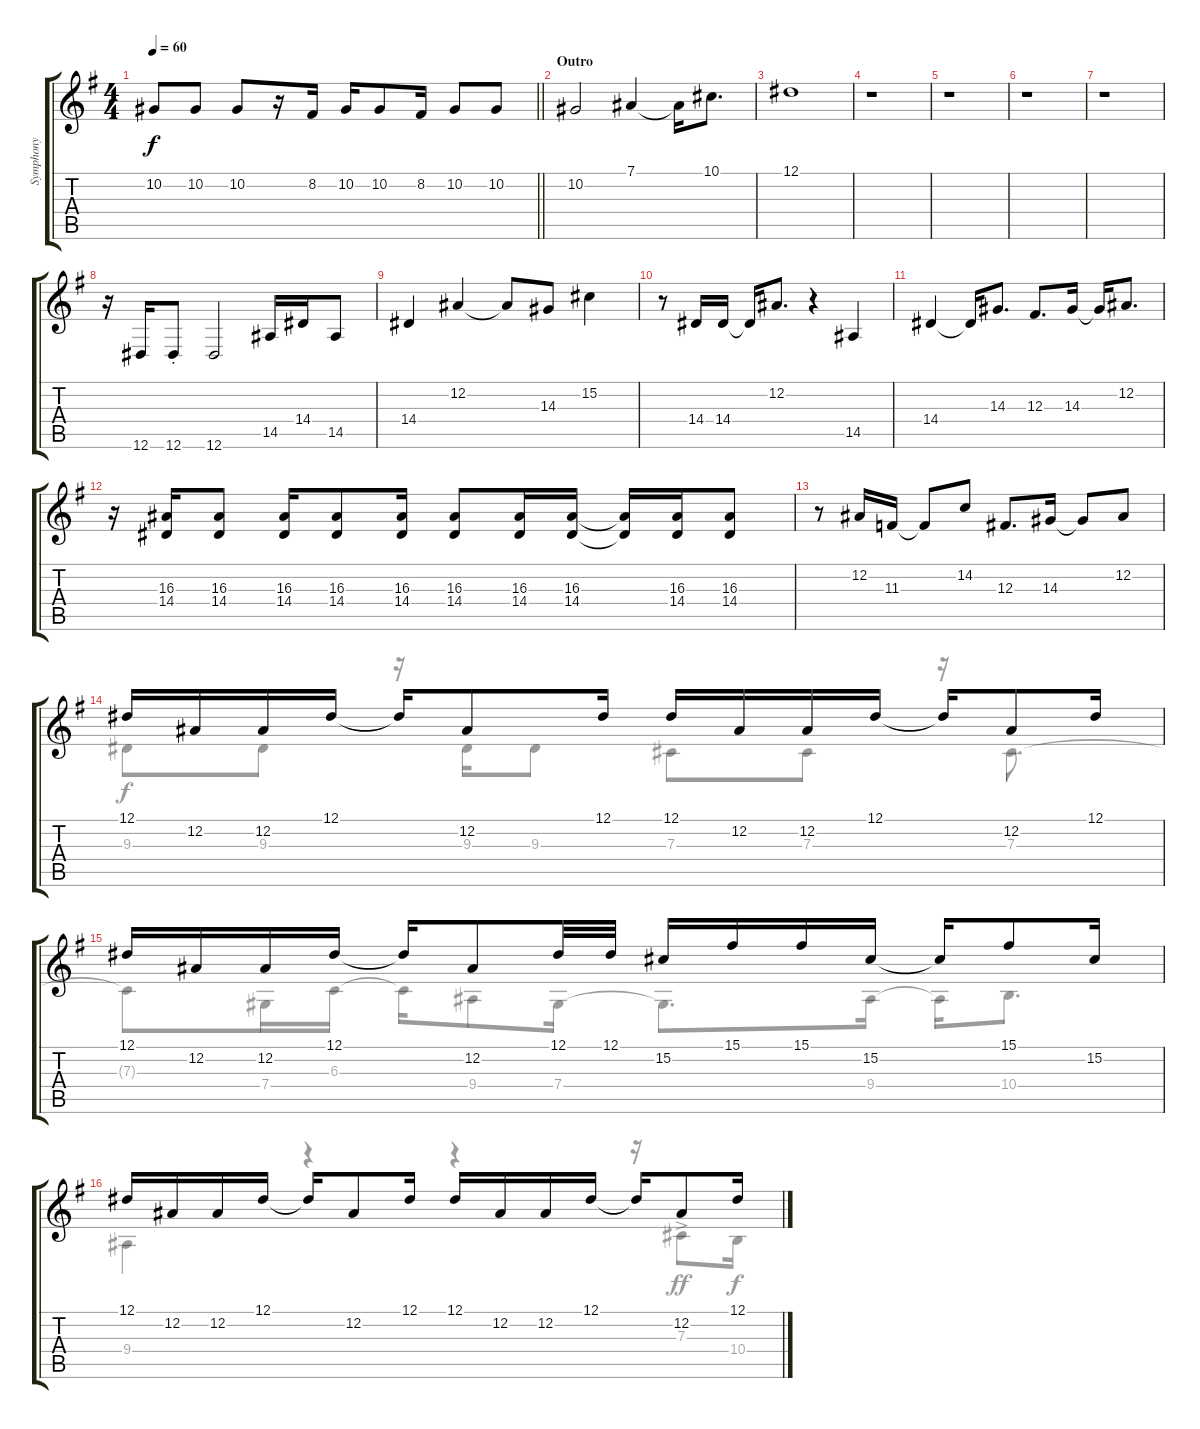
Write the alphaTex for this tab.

\track ("Symphony" "Symphony") {instrument stringensemble1}
\staff {score tabs}
\tuning (Eb4 Bb3 Gb3 Db3 Ab2 Eb2) {hide}
\voice
\ts (4 4)
\tempo 60
\clef g2
\barLineRight lightlight
\ks g
10.2.8{dy f} 10.2.8 10.2.8 r.16 8.2.16 10.2.16 10.2.8 8.2.16 10.2.8 10.2.8 |
\section ("" "Outro")
10.2.2 7.1.4 7.1{t}.16 10.1.8{d} |
12.1.1 |
r.1 |
r.1 |
r.1 |
r.1 |
r.16 12.6.16 12.6{st}.8 12.6.2 14.5.16 14.4.16 14.5.8 |
14.4.4 12.2.4 12.2{t}.8 14.3.8 15.2.4 |
r.8 14.4.16 14.4.16 14.4{t}.16 12.2.8{d} r.4 14.5.4 |
14.4.4 14.4{t}.16 14.3.8{d} 12.3.8{d} 14.3.16 14.3{t}.16 12.2.8{d} |
r.16 (16.3 14.4).16 (16.3 14.4).8 (16.3 14.4).16 (16.3 14.4).8 (16.3 14.4).16 (16.3 14.4).8 (16.3 14.4).16 (16.3 14.4).16 (16.3{t} 14.4{t}).16 (16.3 14.4).16 (16.3 14.4).8 |
r.8 12.2.16 11.3.16 11.3{t}.8 14.2.8 12.3.8{d} 14.3.16 14.3{t}.8 12.2.8 |
12.1.16 12.2.16 12.2.16 12.1.16 12.1{t}.16 12.2.8 12.1.16 12.1.16 12.2.16 12.2.16 12.1.16 12.1{t}.16 12.2.8 12.1.16 |
12.1.16 12.2.16 12.2.16 12.1.16 12.1{t}.16 12.2.8 12.1.32 12.1.32 15.2.16 15.1.16 15.1.16 15.2.16 15.2{t}.16 15.1.8 15.2.16 |
12.1.16 12.2.16 12.2.16 12.1.16 12.1{t}.16 12.2.8 12.1.16 12.1.16 12.2.16 12.2.16 12.1.16 12.1{t}.16 12.2.8 12.1.16
\voice
\clef g2
\ottava regular
\simile none
\barLineRight lightlight
\ks g
|
|
|
|
|
|
|
|
|
|
|
|
|
9.3.8 9.3.8 r.16 9.3.16 9.3.8 7.3.8 7.3.8 r.16 7.3.8{d} |
7.3{t}.8 7.4.16 6.3.16 6.3{t}.16 9.4.8 7.4.16 7.4{t}.8{d} 9.4.16 9.4{t}.16 10.4.8{d} |
9.4.4 r.4 r.4 r.16 7.3{ac}.8{dy ff} 10.4.16{dy f}
